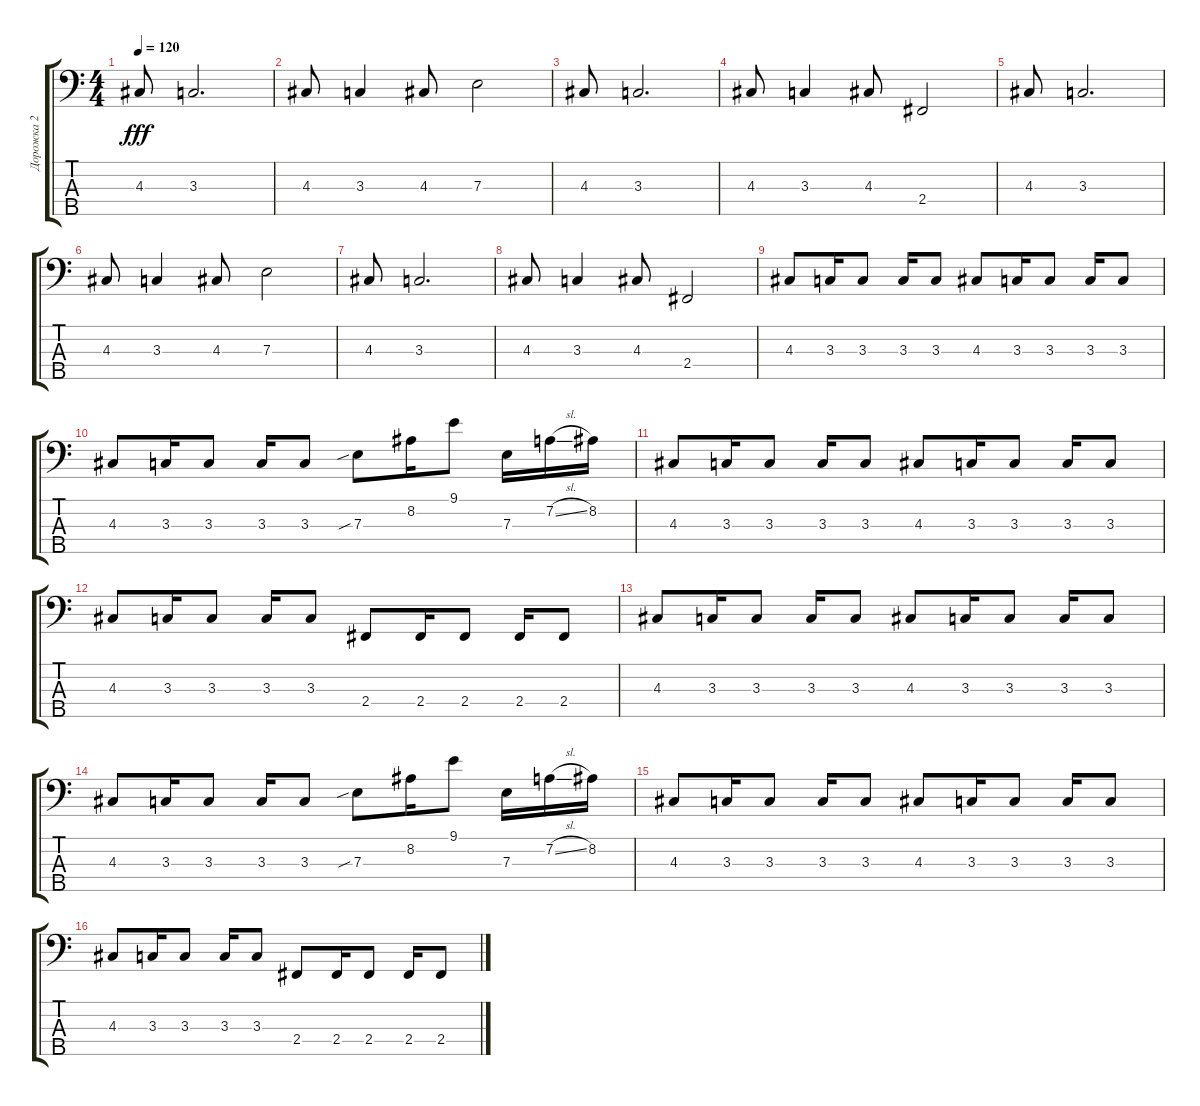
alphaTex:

\track ("Дорожка 2" "Дорожка 2") {instrument electricbassfinger}
\staff {score tabs}
\tuning (G2 D2 A1 E1 B0) {hide}
\ts (4 4)
\tempo 120
\clef f4
\ks c
4.3.8{dy fff} 3.3.2{d} |
4.3.8 3.3.4 4.3.8 7.3.2 |
4.3.8 3.3.2{d} |
4.3.8 3.3.4 4.3.8 2.4.2 |
4.3.8 3.3.2{d} |
4.3.8 3.3.4 4.3.8 7.3.2 |
4.3.8 3.3.2{d} |
4.3.8 3.3.4 4.3.8 2.4.2 |
4.3.8 3.3.16 3.3.8 3.3.16 3.3.8 4.3.8 3.3.16 3.3.8 3.3.16 3.3.8 |
4.3.8 3.3.16 3.3.8 3.3.16 3.3.8 7.3{sib}.8 8.2.16 9.1.8 7.3.16 7.2{sl}.16 8.2.16 |
4.3.8 3.3.16 3.3.8 3.3.16 3.3.8 4.3.8 3.3.16 3.3.8 3.3.16 3.3.8 |
4.3.8 3.3.16 3.3.8 3.3.16 3.3.8 2.4.8 2.4.16 2.4.8 2.4.16 2.4.8 |
4.3.8 3.3.16 3.3.8 3.3.16 3.3.8 4.3.8 3.3.16 3.3.8 3.3.16 3.3.8 |
4.3.8 3.3.16 3.3.8 3.3.16 3.3.8 7.3{sib}.8 8.2.16 9.1.8 7.3.16 7.2{sl}.16 8.2.16 |
4.3.8 3.3.16 3.3.8 3.3.16 3.3.8 4.3.8 3.3.16 3.3.8 3.3.16 3.3.8 |
4.3.8 3.3.16 3.3.8 3.3.16 3.3.8 2.4.8 2.4.16 2.4.8 2.4.16 2.4.8
